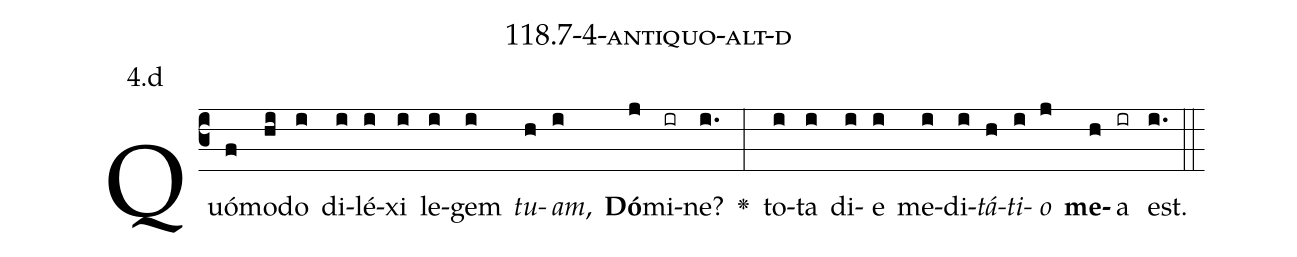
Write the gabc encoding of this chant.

name: 118.7-4-antiquo-alt-d;
annotation: 4.d;
%%
(c3)Quó(f)mo(hi)do(i) di(i)lé(i)xi(i) le(i)gem(i) <i>tu</i>(h)<i>am</i>,(i) <b>Dó</b>(j)mi(ir)ne?(i.) <v>\greheightstar</v>(:) to(i)ta(i) di(i)e(i) me(i)di(i)<i>tá</i>(h)<i>ti</i>(i)<i>o</i>(j) <b>me</b>(h)a(ir) est.(i.) (::)


%E(i) u(h) o(i) u(j) a(h) e.(i.) (::)
